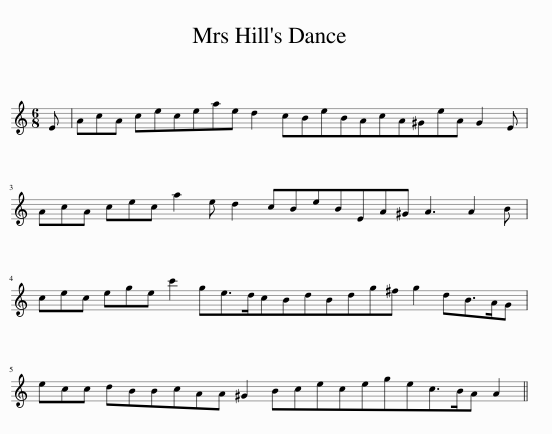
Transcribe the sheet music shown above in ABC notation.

X:1
L:1/8
M:6/8
I:linebreak $
K:C
V:1 treble
V:1
 E | AcA ceceae d2 cBeBAcA^GeA G2 E |$ AcA cec a2 e d2 cBeBEA^G A3 A2 B |$ cec ege c'2 ge>dcBdBdg^f g2 dB>AG |$ ecc dBBcAA ^G2 Bcecegec>BA A2 || %5
